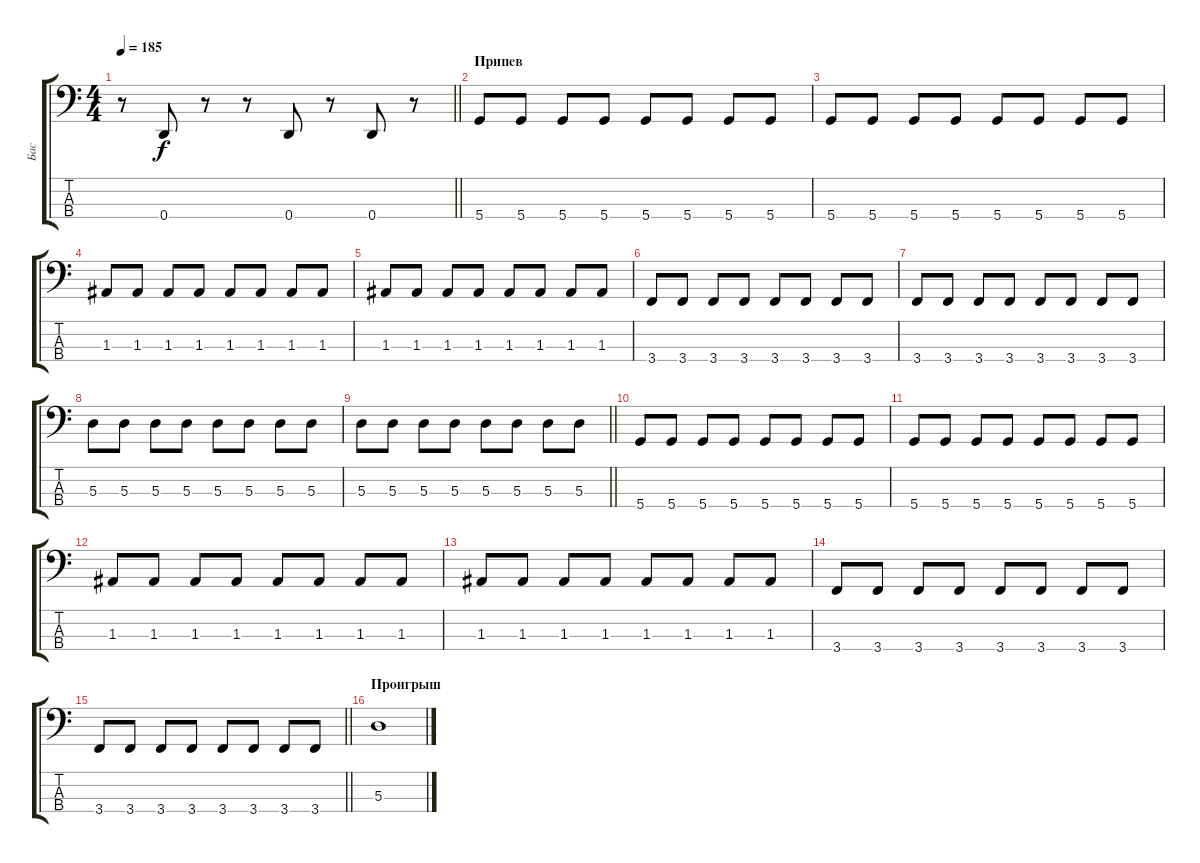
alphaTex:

\track ("Бас" "Бас") {instrument electricbassfinger}
\staff {score tabs}
\tuning (G2 D2 A1 D1) {hide}
\ts (4 4)
\tempo 185
\clef f4
\barLineRight lightlight
\ks c
r.8{dy f} 0.4.8 r.8 r.8 0.4.8 r.8 0.4.8 r.8 |
\section ("" "Припев")
5.4.8 5.4.8 5.4.8 5.4.8 5.4.8 5.4.8 5.4.8 5.4.8 |
5.4.8 5.4.8 5.4.8 5.4.8 5.4.8 5.4.8 5.4.8 5.4.8 |
1.3.8 1.3.8 1.3.8 1.3.8 1.3.8 1.3.8 1.3.8 1.3.8 |
1.3.8 1.3.8 1.3.8 1.3.8 1.3.8 1.3.8 1.3.8 1.3.8 |
3.4.8 3.4.8 3.4.8 3.4.8 3.4.8 3.4.8 3.4.8 3.4.8 |
3.4.8 3.4.8 3.4.8 3.4.8 3.4.8 3.4.8 3.4.8 3.4.8 |
5.3.8 5.3.8 5.3.8 5.3.8 5.3.8 5.3.8 5.3.8 5.3.8 |
\barLineRight lightlight
5.3.8 5.3.8 5.3.8 5.3.8 5.3.8 5.3.8 5.3.8 5.3.8 |
\section ("" " ")
5.4.8 5.4.8 5.4.8 5.4.8 5.4.8 5.4.8 5.4.8 5.4.8 |
5.4.8 5.4.8 5.4.8 5.4.8 5.4.8 5.4.8 5.4.8 5.4.8 |
1.3.8 1.3.8 1.3.8 1.3.8 1.3.8 1.3.8 1.3.8 1.3.8 |
1.3.8 1.3.8 1.3.8 1.3.8 1.3.8 1.3.8 1.3.8 1.3.8 |
3.4.8 3.4.8 3.4.8 3.4.8 3.4.8 3.4.8 3.4.8 3.4.8 |
\barLineRight lightlight
3.4.8 3.4.8 3.4.8 3.4.8 3.4.8 3.4.8 3.4.8 3.4.8 |
\section ("" "Проигрыш")
5.3.1
